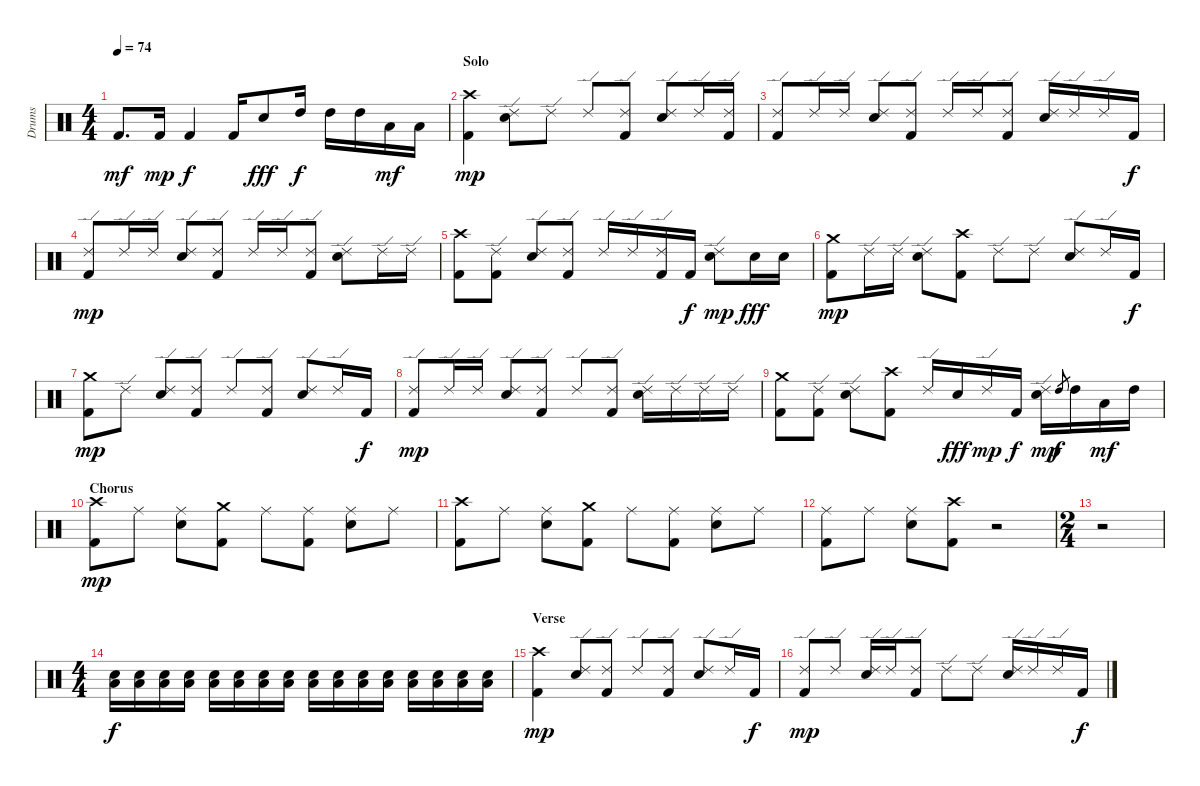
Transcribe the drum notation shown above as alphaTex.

\track ("Drums" "Drums") {instrument percussion}
\staff {score}
\articulation defaults
\ts (4 4)
\tempo 74
\clef neutral
\ks c "Kick (hit) 2".8{d dy mf} "Kick (hit) 2".16{dy mp} "Kick (hit) 2".4{dy f} "Kick (hit) 2".16 "Electric Snare (hit)".8{dy fff} "High Tom (hit)".16{dy f} "High Tom (hit)".16 "High Tom (hit)".16 "Low Tom (hit)".16{dy mf} "Low Tom (hit)".16
|
\section ("" "Solo")
("Kick (hit) 2" "Crash high (hit)").4{dy mp} ("Electric Snare (hit)" "Ride (edge) 2").8 "Ride (edge) 2".8 "Ride (edge) 2".8 ("Kick (hit) 2" "Ride (edge) 2").8 ("Electric Snare (hit)" "Ride (edge) 2").8 "Ride (edge) 2".16 ("Kick (hit) 2" "Ride (edge) 2").16 |
("Kick (hit) 2" "Ride (edge) 2").8 "Ride (edge) 2".16 "Ride (edge) 2".16 ("Electric Snare (hit)" "Ride (edge) 2").8 ("Kick (hit) 2" "Ride (edge) 2").8 "Ride (edge) 2".16 "Ride (edge) 2".16 ("Kick (hit) 2" "Ride (edge) 2").8 ("Electric Snare (hit)" "Ride (edge) 2").16 "Ride (edge) 2".16 "Ride (edge) 2".16 "Kick (hit) 2".16{dy f} |
("Kick (hit) 2" "Ride (edge) 2").8{dy mp} "Ride (edge) 2".16 "Ride (edge) 2".16 ("Electric Snare (hit)" "Ride (edge) 2").8 ("Kick (hit) 2" "Ride (edge) 2").8 "Ride (edge) 2".16 "Ride (edge) 2".16 ("Kick (hit) 2" "Ride (edge) 2").8 ("Electric Snare (hit)" "Ride (edge) 2").8 "Ride (edge) 2".16 "Ride (edge) 2".16 |
("Kick (hit) 2" "Crash high (hit)").8 ("Kick (hit) 2" "Ride (edge) 2").8 ("Electric Snare (hit)" "Ride (edge) 2").8 ("Kick (hit) 2" "Ride (edge) 2").8 "Ride (edge) 2".16 "Ride (edge) 2".16 ("Kick (hit) 2" "Ride (edge) 2").16 "Kick (hit) 2".16{dy f} ("Electric Snare (hit)" "Ride (edge) 2").8{dy mp} "Electric Snare (hit)".16{dy fff} "Electric Snare (hit)".16 |
("Kick (hit) 2" "Crash medium (hit)").8{dy mp} "Ride (edge) 2".16 "Ride (edge) 2".16 ("Electric Snare (hit)" "Ride (edge) 2").8 ("Kick (hit) 2" "Crash high (hit)").8 "Ride (edge) 2".8 "Ride (edge) 2".8 ("Electric Snare (hit)" "Ride (edge) 2").8 "Ride (edge) 2".16 "Kick (hit) 2".16{dy f} |
("Kick (hit) 2" "Crash medium (hit)").8{dy mp} "Ride (edge) 2".8 ("Electric Snare (hit)" "Ride (edge) 2").8 ("Kick (hit) 2" "Ride (edge) 2").8 "Ride (edge) 2".8 ("Kick (hit) 2" "Ride (edge) 2").8 ("Electric Snare (hit)" "Ride (edge) 2").8 "Ride (edge) 2".16 "Kick (hit) 2".16{dy f} |
("Kick (hit) 2" "Ride (edge) 2").8{dy mp} "Ride (edge) 2".16 "Ride (edge) 2".16 ("Electric Snare (hit)" "Ride (edge) 2").8 ("Kick (hit) 2" "Ride (edge) 2").8 "Ride (edge) 2".8 ("Kick (hit) 2" "Ride (edge) 2").8 ("Electric Snare (hit)" "Ride (edge) 2").16 "Ride (edge) 2".16 "Ride (edge) 2".16 "Ride (edge) 2".16 |
("Kick (hit) 2" "Crash medium (hit)").8 ("Kick (hit) 2" "Ride (edge) 2").8 ("Electric Snare (hit)" "Ride (edge) 2").8 ("Kick (hit) 2" "Crash high (hit)").8 "Ride (edge) 2".16 "Electric Snare (hit)".16{dy fff} "Ride (edge) 2".16{dy mp} "Kick (hit) 2".16{dy f} ("Electric Snare (hit)" "Ride (edge) 2").16{dy mp} "High Tom (hit)".8{gr dy f} "High Tom (hit)".16 "Low Tom (hit)".16{dy mf} "High Tom (hit)".16 |
\section ("" "Chorus")
("Kick (hit) 2" "Crash high (hit)").8{dy mp} "Ride (middle)".8 ("Electric Snare (hit)" "Ride (middle)").8 ("Kick (hit) 2" "Crash medium (hit)").8 "Ride (middle)".8 ("Kick (hit) 2" "Ride (middle)").8 ("Electric Snare (hit)" "Ride (middle)").8 "Ride (middle)".8 |
("Kick (hit) 2" "Crash high (hit)").8 "Ride (middle)".8 ("Electric Snare (hit)" "Ride (middle)").8 ("Kick (hit) 2" "Crash medium (hit)").8 "Ride (middle)".8 ("Kick (hit) 2" "Ride (middle)").8 ("Electric Snare (hit)" "Ride (middle)").8 "Ride (middle)".8 |
("Kick (hit) 2" "Ride (middle)").8 "Ride (middle)".8 ("Electric Snare (hit)" "Ride (middle)").8 ("Kick (hit) 2" "Crash high (hit)").8 r.2 |
\ts (2 4)
r.2 |
\ts (4 4)
("Electric Snare (hit)" "Low Floor Tom (hit)").16{dy f} ("Electric Snare (hit)" "Low Floor Tom (hit)").16 ("Electric Snare (hit)" "Low Floor Tom (hit)").16 ("Electric Snare (hit)" "Low Floor Tom (hit)").16 ("Electric Snare (hit)" "Low Floor Tom (hit)").16 ("Electric Snare (hit)" "Low Floor Tom (hit)").16 ("Electric Snare (hit)" "Low Floor Tom (hit)").16 ("Electric Snare (hit)" "Low Floor Tom (hit)").16 ("Electric Snare (hit)" "Low Floor Tom (hit)").16 ("Electric Snare (hit)" "Low Floor Tom (hit)").16 ("Electric Snare (hit)" "Low Floor Tom (hit)").16 ("Electric Snare (hit)" "Low Floor Tom (hit)").16 ("Electric Snare (hit)" "Low Floor Tom (hit)").16 ("Electric Snare (hit)" "Low Floor Tom (hit)").16 ("Electric Snare (hit)" "Low Floor Tom (hit)").16 ("Electric Snare (hit)" "Low Floor Tom (hit)").16 |
\section ("" "Verse")
("Kick (hit) 2" "Crash high (hit)").4{dy mp} ("Electric Snare (hit)" "Ride (edge) 2").8 ("Kick (hit) 2" "Ride (edge) 2").8 "Ride (edge) 2".8 ("Kick (hit) 2" "Ride (edge) 2").8 ("Electric Snare (hit)" "Ride (edge) 2").8 "Ride (edge) 2".16 "Kick (hit) 2".16{dy f} |
("Kick (hit) 2" "Ride (edge) 2").8{dy mp} "Ride (edge) 2".8 ("Electric Snare (hit)" "Ride (edge) 2").16 "Ride (edge) 2".16 ("Kick (hit) 2" "Ride (edge) 2").8 "Ride (edge) 2".8 "Ride (edge) 2".8 ("Electric Snare (hit)" "Ride (edge) 2").16 "Ride (edge) 2".16 "Ride (edge) 2".16 "Kick (hit) 2".16{dy f}
